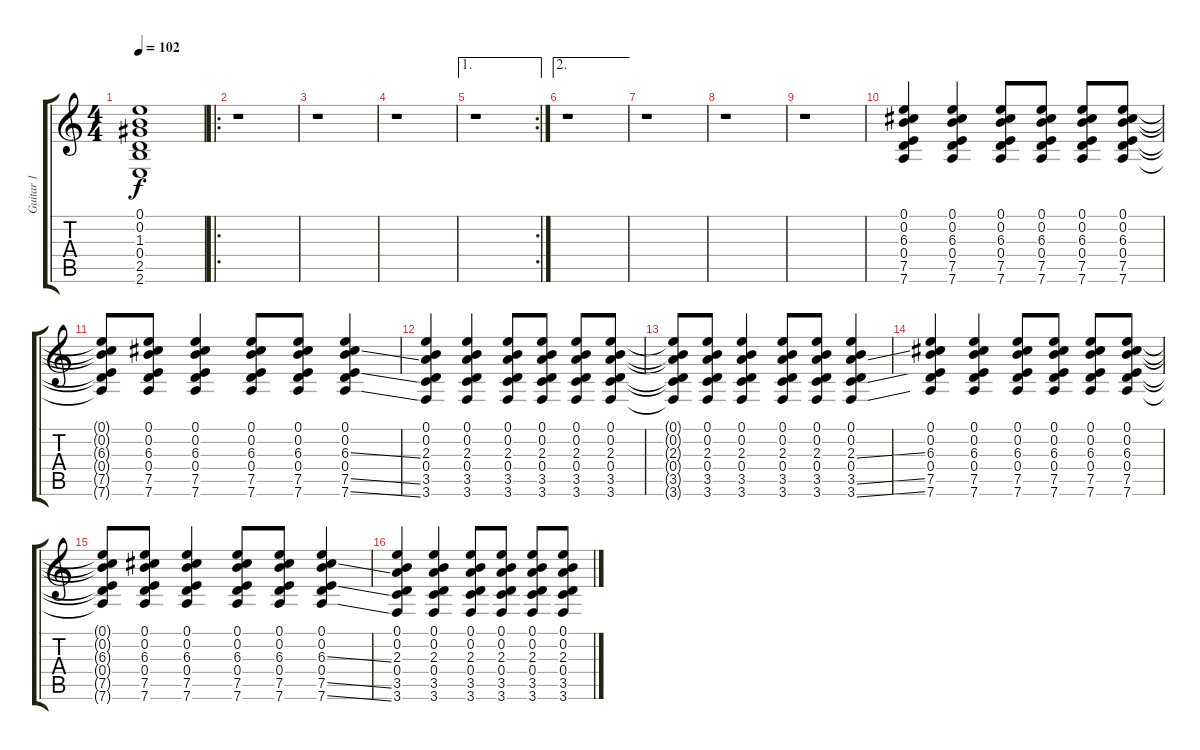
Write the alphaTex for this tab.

\track ("Guitar 1" "Guitar 1") {instrument electricguitarclean}
\staff {score tabs}
\tuning (E4 B3 G3 D3 A2 D2) {hide}
\ts (4 4)
\tempo 102
\clef g2
\ks c
(0.1{t} 0.2{t} 1.3{t} 0.4{t} 2.5{t} 2.6{t}).1{dy f} |
\ro
r.1 |
r.1 |
r.1 |
\ae 1
\rc 2
r.1 |
\ae 2
r.1 |
r.1 |
r.1 |
r.1 |
(0.1 0.2 6.3 0.4 7.5 7.6).4 (0.1 0.2 6.3 0.4 7.5 7.6).4 (0.1 0.2 6.3 0.4 7.5 7.6).8 (0.1 0.2 6.3 0.4 7.5 7.6).8 (0.1 0.2 6.3 0.4 7.5 7.6).8 (0.1 0.2 6.3 0.4 7.5 7.6).8 |
(0.1{t} 0.2{t} 6.3{t} 0.4{t} 7.5{t} 7.6{t}).8 (0.1 0.2 6.3 0.4 7.5 7.6).8 (0.1 0.2 6.3 0.4 7.5 7.6).4 (0.1 0.2 6.3 0.4 7.5 7.6).8 (0.1 0.2 6.3 0.4 7.5 7.6).8 (0.1 0.2 6.3{ss} 0.4 7.5{ss} 7.6{ss}).4 |
(0.1 0.2 2.3 0.4 3.5 3.6).4 (0.1 0.2 2.3 0.4 3.5 3.6).4 (0.1 0.2 2.3 0.4 3.5 3.6).8 (0.1 0.2 2.3 0.4 3.5 3.6).8 (0.1 0.2 2.3 0.4 3.5 3.6).8 (0.1 0.2 2.3 0.4 3.5 3.6).8 |
(0.1{t} 0.2{t} 2.3{t} 0.4{t} 3.5{t} 3.6{t}).8 (0.1 0.2 2.3 0.4 3.5 3.6).8 (0.1 0.2 2.3 0.4 3.5 3.6).4 (0.1 0.2 2.3 0.4 3.5 3.6).8 (0.1 0.2 2.3 0.4 3.5 3.6).8 (0.1 0.2 2.3{ss} 0.4 3.5{ss} 3.6{ss}).4 |
(0.1 0.2 6.3 0.4 7.5 7.6).4 (0.1 0.2 6.3 0.4 7.5 7.6).4 (0.1 0.2 6.3 0.4 7.5 7.6).8 (0.1 0.2 6.3 0.4 7.5 7.6).8 (0.1 0.2 6.3 0.4 7.5 7.6).8 (0.1 0.2 6.3 0.4 7.5 7.6).8 |
(0.1{t} 0.2{t} 6.3{t} 0.4{t} 7.5{t} 7.6{t}).8 (0.1 0.2 6.3 0.4 7.5 7.6).8 (0.1 0.2 6.3 0.4 7.5 7.6).4 (0.1 0.2 6.3 0.4 7.5 7.6).8 (0.1 0.2 6.3 0.4 7.5 7.6).8 (0.1 0.2 6.3{ss} 0.4 7.5{ss} 7.6{ss}).4 |
(0.1 0.2 2.3 0.4 3.5 3.6).4 (0.1 0.2 2.3 0.4 3.5 3.6).4 (0.1 0.2 2.3 0.4 3.5 3.6).8 (0.1 0.2 2.3 0.4 3.5 3.6).8 (0.1 0.2 2.3 0.4 3.5 3.6).8 (0.1 0.2 2.3 0.4 3.5 3.6).8
